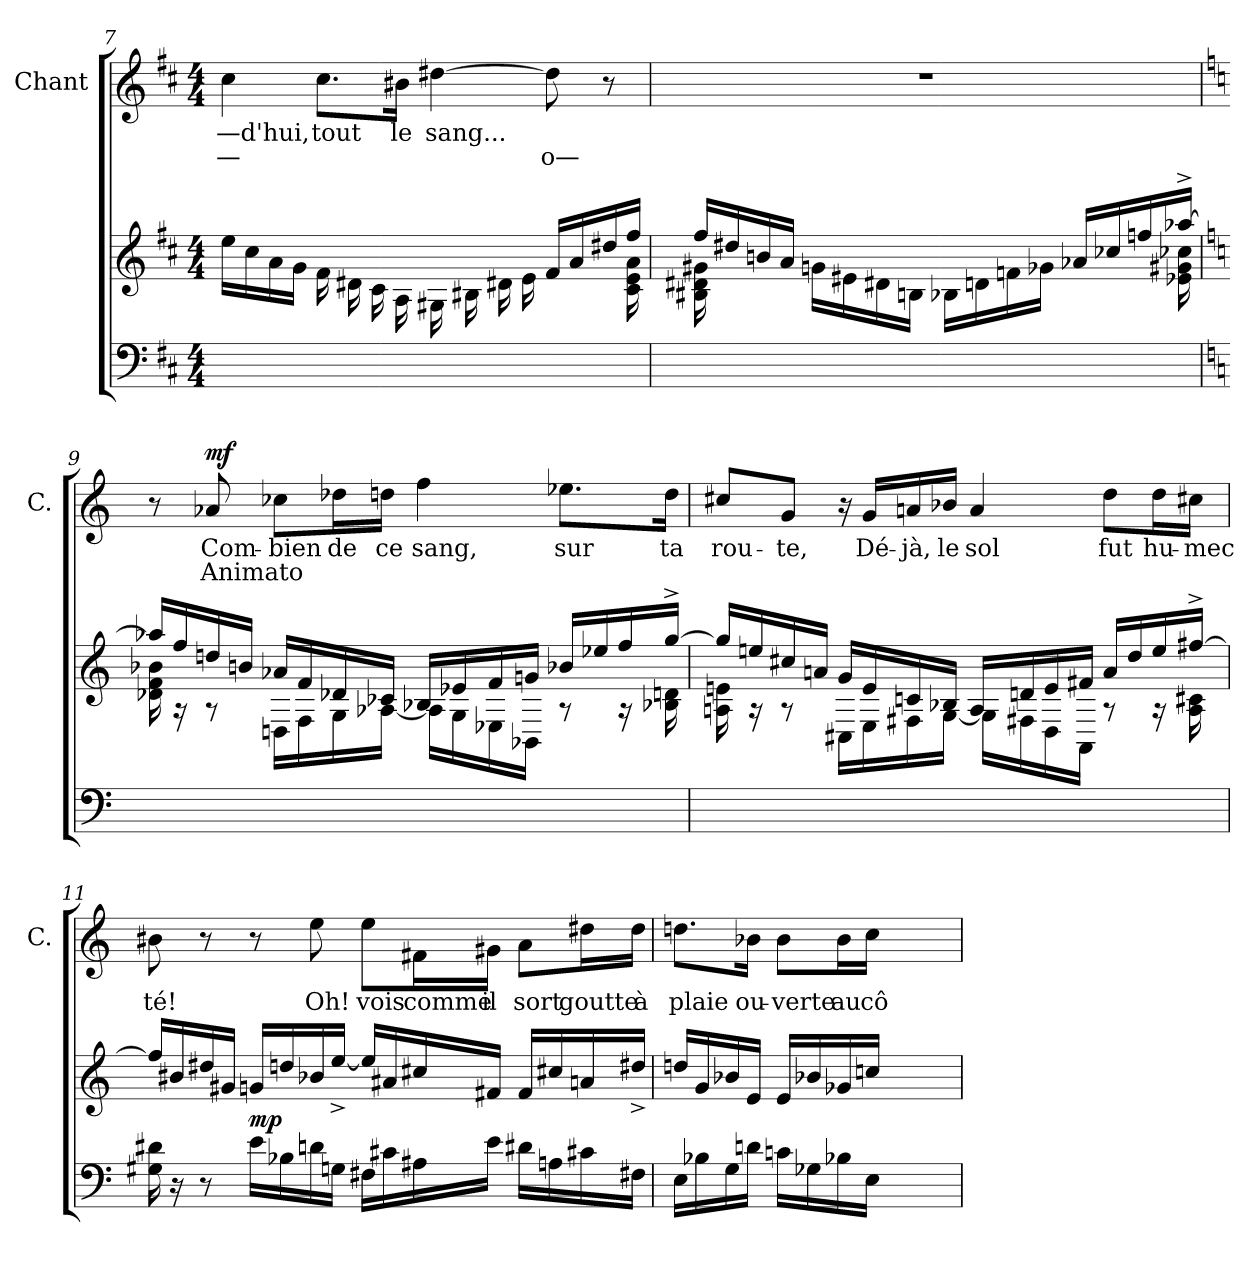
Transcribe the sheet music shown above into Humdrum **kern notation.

**kern	**dynam	**kern	**kern	**text	**text	**dynam
*part3	*part3	*part2	*part1	*part1	*part1	*part1
*staff3	*staff3	*staff2	*staff1	*staff1	*staff1	*staff1
*	*	*	*I"Chant	*	*	*
*	*	*	*I'C.	*	*	*
!!LO:PB:g=z
*clefF4	*	*clefG2	*clefG2	*	*	*
*k[f#c#]	*	*k[f#c#]	*k[f#c#]	*	*	*
*M4/4	*	*M4/4	*M4/4	*	*	*
=7	=7	=7	=7	=7	=7	=7
*	*	*^	*	*	*	*
1ryy	.	16eei\LL	16ryy	4cc#i\	—d'hui,	—	.
.	.	16cc#i\	16ryy	.	.	.	.
.	.	16ai\	16ryy	.	.	.	.
.	.	16gi\JJ	16ryy	.	.	.	.
.	.	16f#i\	16ryy	8.cc#i\L	tout	.	.
.	.	16d#Xi\	16ryy	.	.	.	.
.	.	16c#i\	16ryy	.	.	.	.
.	.	16Ai\	16ryy	16b#Xi\Jk	le	.	.
.	.	16G#Xi\	16ryy	[4dd#Xi\	sang...	.	.
.	.	16B#Xi\	16ryy	.	.	.	.
.	.	16d#Xi\	16ryy	.	.	.	.
.	.	16ei\	16ryy	.	.	.	.
.	.	16f#i/LL	16ryy	8dd#i\]	.	o—	.
.	.	16ai/	16ryy	.	.	.	.
.	.	16dd#Xi/	16ryy	8r	.	.	.
.	.	16ff#i/JJ	16aj\ 16ej\ 16c#j\	.	.	.	.
=8	=8	=8	=8	=8	=8	=8	=8
1ryy	.	16ff#i/LL	16B#Xj\ 16d#Xj\ 16g#Xj\	1r	.	.	.
.	.	16dd#Xi/	16ryy	.	.	.	.
.	.	16bni/	16ryy	.	.	.	.
.	.	16ai/JJ	16ryy	.	.	.	.
.	.	16gni\LL	16ryy	.	.	.	.
.	.	16e#Xi\	16ryy	.	.	.	.
.	.	16d#Xi\	16ryy	.	.	.	.
.	.	16Bi\JJ	16ryy	.	.	.	.
.	.	16B-Xi\LL	16ryy	.	.	.	.
.	.	16dni\	16ryy	.	.	.	.
.	.	16fni\	16ryy	.	.	.	.
.	.	16g-Xi\JJ	16ryy	.	.	.	.
.	.	16a-Xi/LL	16ryy	.	.	.	.
.	.	16cc-Xi/	16ryy	.	.	.	.
.	.	16ffni/	16ryy	.	.	.	.
.	.	[16aa-X^>i/JJ	16e-Xj\ 16g#j\ 16cc-Xj\	.	.	.	.
!!LO:LB:g=z
=9	=9	=9	=9	=9	=9	=9	=9
*k[]	*	*k[]	*	*k[]	*	*	*
1ryy	.	16aa-Xi/LL]	16d-Xj\ 16fj\ 16b-Xj\	8r	.	.	.
.	.	16ffi/	16r	.	.	.	.
!	!	!	!	!	!	!	!LO:DY:a
.	.	16ddni/	8r	8a-Xi/	Com-	Animato	mf
.	.	16bni/JJ	.	.	.	.	.
.	.	16a-Xi/LL	16Dnj\LL	8cc-Xi\L	bien	.	.
.	.	16fi/	16Fj\	.	.	.	.
.	.	16d-Xi/	16Gj\	16dd-Xi\L	de	.	.
.	.	16c-Xi/JJ	[16A-Xj\JJ	16ddni\JJ	ce	.	.
.	.	16B-Xi/LL	16A-j\LL]	4ffi\	sang,	.	.
.	.	16e-Xi/	16Gj\	.	.	.	.
.	.	16fi/	16E-Xj\	.	.	.	.
.	.	16gni/JJ	16BB-Xj\JJ	.	.	.	.
.	.	16b-Xi/LL	8r	8.ee-Xi\L	sur	.	.
.	.	16ee-Xi/	.	.	.	.	.
.	.	16ffi/	16r	.	.	.	.
.	.	[16gg^>i/JJ	16B-Xj\ 16dnj\	16ddi\Jk	ta	.	.
=10	=10	=10	=10	=10	=10	=10	=10
1ryy	.	16ggi/LL]	16Anj\ 16enj\	8cc#Xi/L	rou-	.	.
.	.	16eeni/	16r	.	.	.	.
.	.	16cc#Xi/	8r	8gi/J	te,	.	.
.	.	16ani/JJ	.	.	.	.	.
.	.	16gi/LL	16C#Xj\LL	16r	.	.	.
.	.	16ei/	16Ej\	16gi/LL	Dé-	.	.
.	.	16cni/	16F#Xj\	16ani/	jà,	.	.
.	.	16B-Xi/JJ	[16Gj\JJ	16b-Xi/JJ	le	.	.
.	.	16Ai/LL	16Gj\LL]	4ai/	sol	.	.
.	.	16dni/	16F#Xj\	.	.	.	.
.	.	16ei/	16Dj\	.	.	.	.
.	.	16f#Xi/JJ	16AAj\JJ	.	.	.	.
.	.	16ai/LL	8r	8ddi\L	fut	.	.
.	.	16ddi/	.	.	.	.	.
.	.	16eei/	16r	16ddi\L	hu-	.	.
.	.	[16ff#X^>i/JJ	16Aj\ 16c#Xj\	16cc#Xi\JJ	mec	.	.
*	*	*v	*v	*	*	*	*
!!LO:LB:g=z
=11	=11	=11	=11	=11	=11	=11
16G#Xj\ 16d#Xj\	.	16ff#i/LL]	8b#Xi\	té!	.	.
16r	.	16b#Xi/	.	.	.	.
8r	.	16dd#Xi/	8r	.	.	.
.	.	16g#Xi/JJ	.	.	.	.
!	!LO:DY:a	!	!	!	!	!
16ej\LL	mp	16gni/LL	8r	.	.	.
16B-Xj\	.	16ddni/	.	.	.	.
16dnj\	.	16b-Xi/	8eei\	Oh!	.	.
16Gnj\JJ	.	[16ee^>i/JJ	.	.	.	.
16F#Xj\LL	.	16eei/LL]	8eei\L	vois	.	.
16c#Xj\	.	16a#Xi/	.	.	.	.
16A#Xj\	.	16cc#Xi/	16f#Xi\L	comme	.	.
16ej\JJ	.	16f#Xi/JJ	16g#Xi\JJ	il	.	.
16d#Xj\LL	.	16f#i/LL	8ai\L	sort	.	.
16Anj\	.	16cc#Xi/	.	.	.	.
16c#Xj\	.	16ani/	16dd#Xi\L	goutte	.	.
16F#Xj\JJ	.	16dd#X^>i/JJ	16dd#i\JJ	à	.	.
!!LO:LB:g=z
=12	=12	=12	=12	=12	=12	=12
16Ej\LL	.	16ddni/LL	8.ddni\L	plaie	.	.
16B-Xj\	.	16gi/	.	.	.	.
16Gj\	.	16b-Xi/	.	.	.	.
16dnj\JJ	.	16ei/JJ	16b-Xi\Jk	ou-	.	.
16cnj\LL	.	16ei/LL	8b-i\L	verte	.	.
16G-Xj\	.	16b-Xi/	.	.	.	.
16B-Xj\	.	16g-Xi/	16b-i\L	au	.	.
16Ej\JJ	.	16ccni/JJ	16cci\JJ	cô-	.	.
2ryy	.	2ryy	2ryy	.	.	.
=	=	=	=	=	=	=
*-	*-	*-	*-	*-	*-	*-
